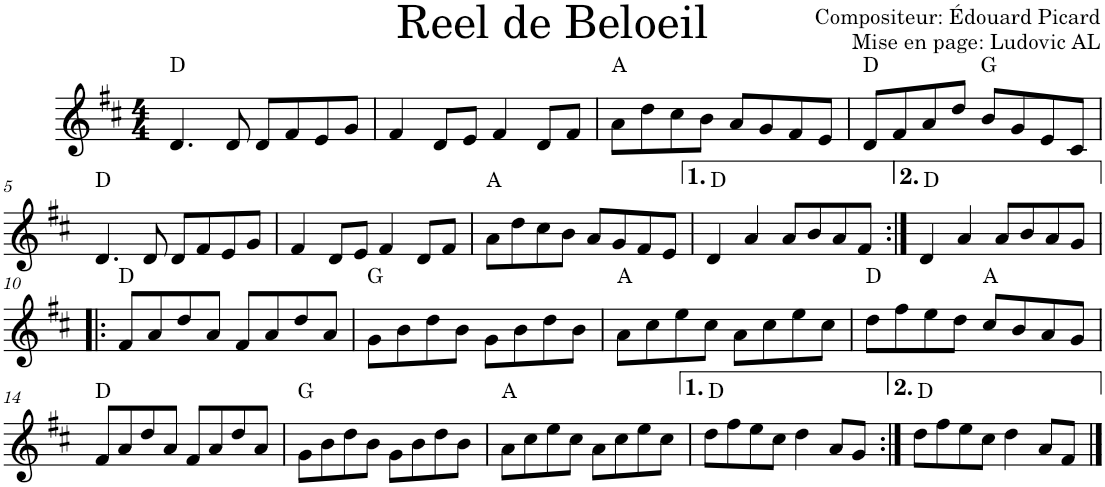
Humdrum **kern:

**kern	**harte
*part1	*part1
*staff1	*
*I"Violon	*
*I'Vln.	*
*clefG2	*
*k[f#c#]	*
*M4/4	*
=1	=1
4.d/	D:maj
8d/	.
8d/L	.
8f#/	.
8e/	.
8g/J	.
=2	=2
4f#/	.
8d/L	.
8e/J	.
4f#/	.
8d/L	.
8f#/J	.
=3	=3
8a\L	A:maj
8dd\	.
8cc#\	.
8b\J	.
8a/L	.
8g/	.
8f#/	.
8e/J	.
=4	=4
8d/L	D:maj
8f#/	.
8a/	.
8dd/J	.
8b/L	G:maj
8g/	.
8e/	.
8c#/J	.
!!LO:LB:g=z
=5	=5
4.d/	D:maj
8d/	.
8d/L	.
8f#/	.
8e/	.
8g/J	.
=6	=6
4f#/	.
8d/L	.
8e/J	.
4f#/	.
8d/L	.
8f#/J	.
=7	=7
8a\L	A:maj
8dd\	.
8cc#\	.
8b\J	.
8a/L	.
8g/	.
8f#/	.
8e/J	.
=8	=8
4d/	D:maj
4a/	.
8a/L	.
8b/	.
8a/	.
8f#/J	.
=9:|!	=9:|!
4d/	D:maj
4a/	.
8a/L	.
8b/	.
8a/	.
8g/J	.
!!LO:LB:g=z
=10!|:	=10!|:
8f#/L	D:maj
8a/	.
8dd/	.
8a/J	.
8f#/L	.
8a/	.
8dd/	.
8a/J	.
=11	=11
8g\L	G:maj
8b\	.
8dd\	.
8b\J	.
8g\L	.
8b\	.
8dd\	.
8b\J	.
=12	=12
8a\L	A:maj
8cc#\	.
8ee\	.
8cc#\J	.
8a\L	.
8cc#\	.
8ee\	.
8cc#\J	.
=13	=13
8dd\L	D:maj
8ff#\	.
8ee\	.
8dd\J	.
8cc#/L	A:maj
8b/	.
8a/	.
8g/J	.
!!LO:LB:g=z
=14	=14
8f#/L	D:maj
8a/	.
8dd/	.
8a/J	.
8f#/L	.
8a/	.
8dd/	.
8a/J	.
=15	=15
8g\L	G:maj
8b\	.
8dd\	.
8b\J	.
8g\L	.
8b\	.
8dd\	.
8b\J	.
=16	=16
8a\L	A:maj
8cc#\	.
8ee\	.
8cc#\J	.
8a\L	.
8cc#\	.
8ee\	.
8cc#\J	.
=17	=17
8dd\L	D:maj
8ff#\	.
8ee\	.
8cc#\J	.
4dd\	.
8a/L	.
8g/J	.
=18:|!	=18:|!
8dd\L	D:maj
8ff#\	.
8ee\	.
8cc#\J	.
4dd\	.
8a/L	.
8f#/J	.
==	==
*-	*-
